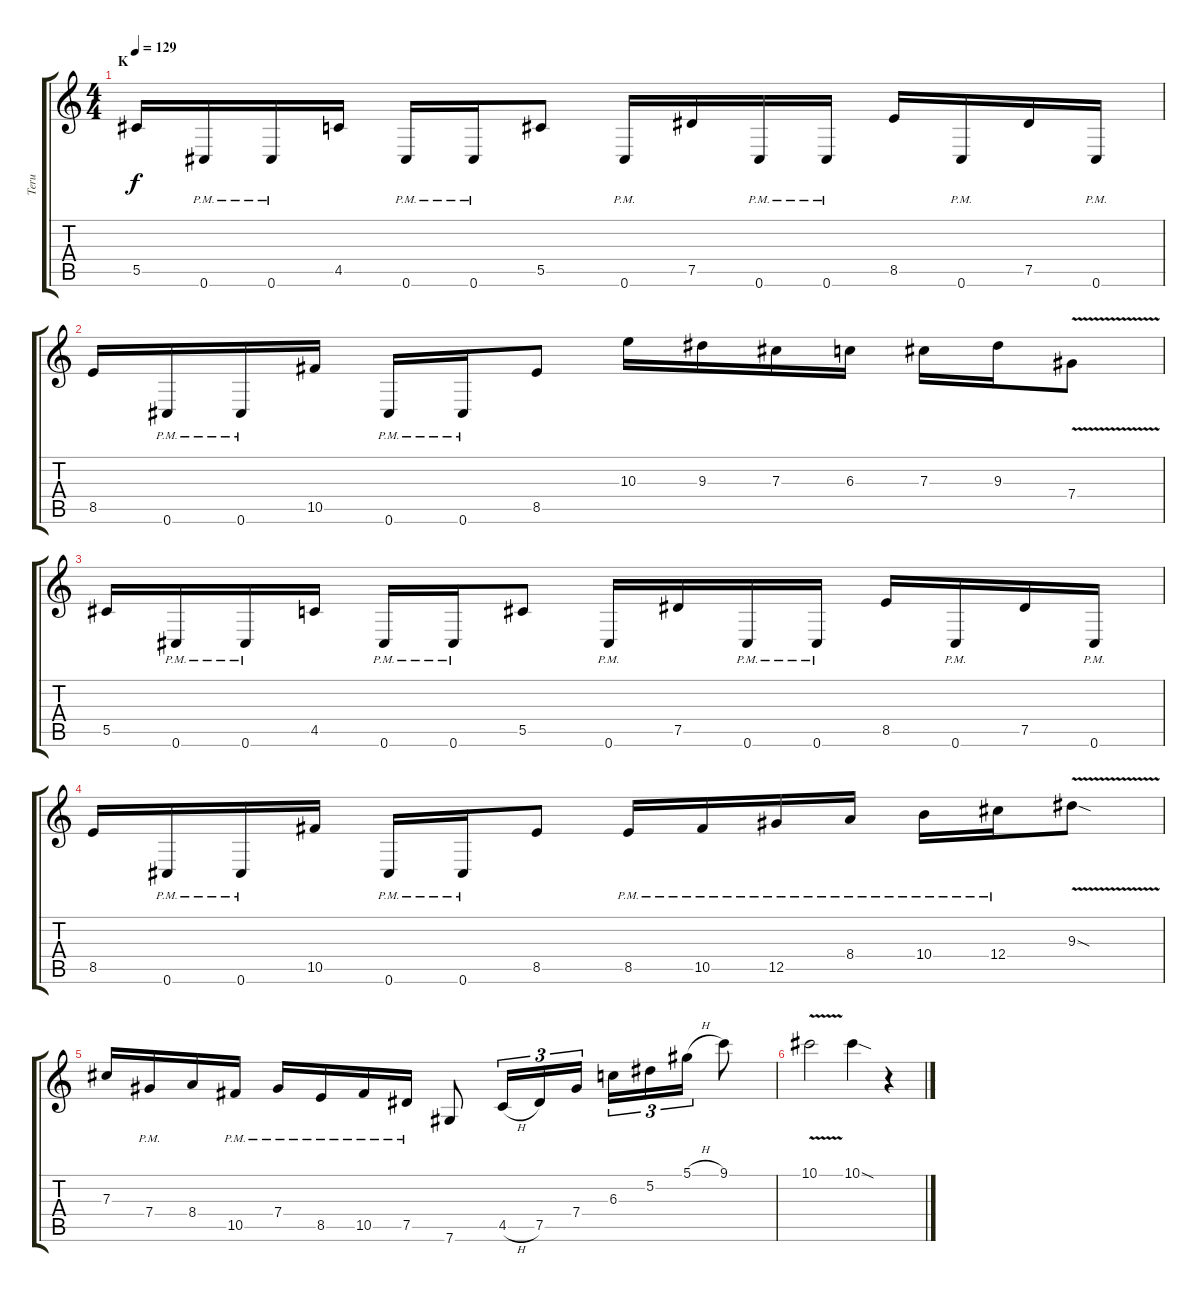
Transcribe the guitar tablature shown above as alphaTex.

\track ("Teru" "Teru") {instrument distortionguitar}
\staff {score tabs}
\tuning (Eb4 Bb3 Gb3 Db3 Ab2 Db2) {hide}
\ts (4 4)
\section ("" "K")
\tempo 129
\clef g2
\ks c
5.5.16{dy f} 0.6{pm}.16 0.6{pm}.16 4.5.16 0.6{pm}.16 0.6{pm}.16 5.5.8 0.6{pm}.16 7.5.16 0.6{pm}.16 0.6{pm}.16 8.5.16 0.6{pm}.16 7.5.16 0.6{pm}.16 |
8.5.16 0.6{pm}.16 0.6{pm}.16 10.5.16 0.6{pm}.16 0.6{pm}.16 8.5.8 10.3.16 9.3.16 7.3.16 6.3.16 7.3.16 9.3.16 7.4{v}.8 |
5.5.16 0.6{pm}.16 0.6{pm}.16 4.5.16 0.6{pm}.16 0.6{pm}.16 5.5.8 0.6{pm}.16 7.5.16 0.6{pm}.16 0.6{pm}.16 8.5.16 0.6{pm}.16 7.5.16 0.6{pm}.16 |
8.5.16 0.6{pm}.16 0.6{pm}.16 10.5.16 0.6{pm}.16 0.6{pm}.16 8.5.8 8.5{pm}.16 10.5{pm}.16 12.5{pm}.16 8.4{pm}.16 10.4{pm}.16 12.4{pm}.16 9.3{v sod}.8 |
7.3.16 7.4{pm}.16 8.4.16 10.5{pm}.16 7.4{pm}.16 8.5{pm}.16 10.5{pm}.16 7.5{pm}.16 7.6.8 4.5{h}.16{tu (3 2)} 7.5.16{tu (3 2)} 7.4.16{tu (3 2)} 6.3.16{tu (3 2)} 5.2.16{tu (3 2)} 5.1{h}.16{tu (3 2)} 9.1.8 |
10.1{v}.2 10.1{sod}.4 r.4
